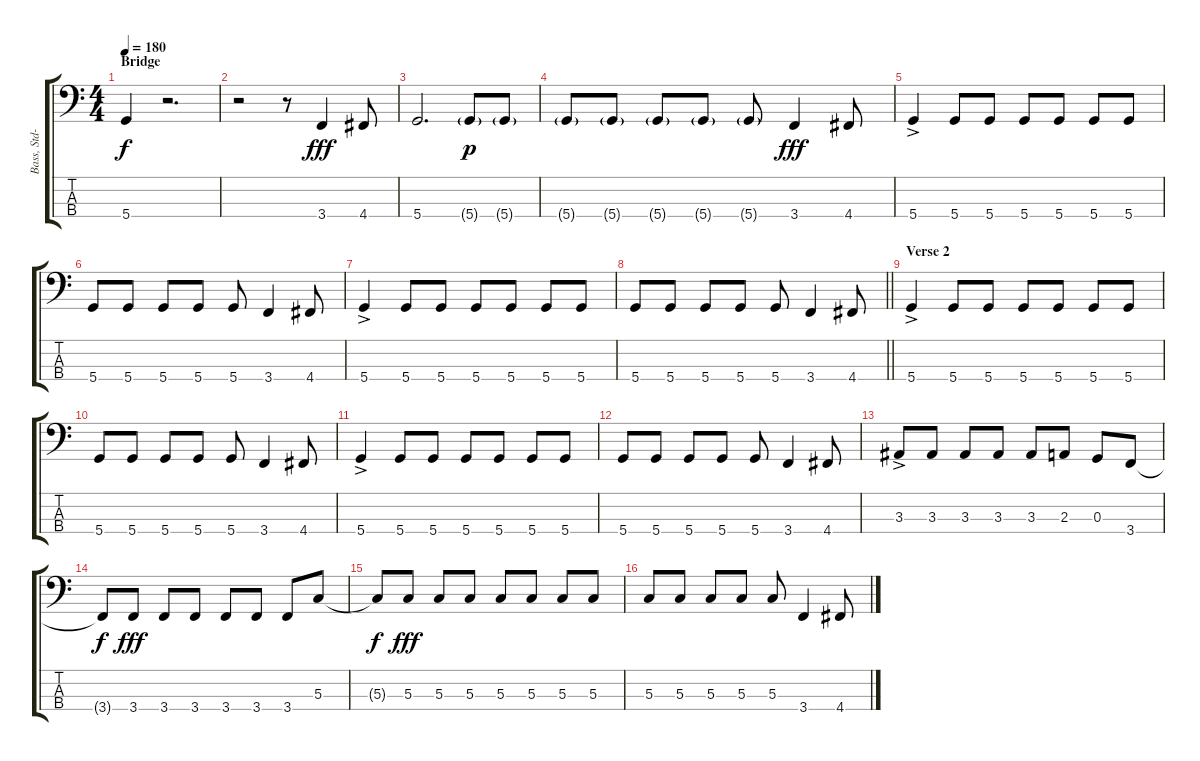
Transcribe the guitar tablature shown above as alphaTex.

\track ("Bass, Std-D" "Bass, Std-") {instrument electricbasspick}
\staff {score tabs}
\tuning (F2 C2 G1 D1) {hide}
\ts (4 4)
\section ("" "Bridge")
\tempo 180
\clef f4
\ks c
5.4{t}.4{dy f} r.2{d} |
r.2 r.8 3.4.4{dy fff} 4.4.8 |
5.4.2{d} 5.4{g}.8{dy p} 5.4{g}.8 |
5.4{g}.8 5.4{g}.8 5.4{g}.8 5.4{g}.8 5.4{g}.8 3.4.4{dy fff} 4.4.8 |
5.4{ac}.4 5.4.8 5.4.8 5.4.8 5.4.8 5.4.8 5.4.8 |
5.4.8 5.4.8 5.4.8 5.4.8 5.4.8 3.4.4 4.4.8 |
5.4{ac}.4 5.4.8 5.4.8 5.4.8 5.4.8 5.4.8 5.4.8 |
\barLineRight lightlight
5.4.8 5.4.8 5.4.8 5.4.8 5.4.8 3.4.4 4.4.8 |
\section ("" "Verse 2")
5.4{ac}.4 5.4.8 5.4.8 5.4.8 5.4.8 5.4.8 5.4.8 |
5.4.8 5.4.8 5.4.8 5.4.8 5.4.8 3.4.4 4.4.8 |
5.4{ac}.4 5.4.8 5.4.8 5.4.8 5.4.8 5.4.8 5.4.8 |
5.4.8 5.4.8 5.4.8 5.4.8 5.4.8 3.4.4 4.4.8 |
3.3{ac}.8 3.3.8 3.3.8 3.3.8 3.3.8 2.3.8 0.3.8 3.4.8 |
3.4{t}.8{dy f} 3.4.8{dy fff} 3.4.8 3.4.8 3.4.8 3.4.8 3.4.8 5.3.8 |
5.3{t}.8{dy f} 5.3.8{dy fff} 5.3.8 5.3.8 5.3.8 5.3.8 5.3.8 5.3.8 |
5.3.8 5.3.8 5.3.8 5.3.8 5.3.8 3.4.4 4.4.8
